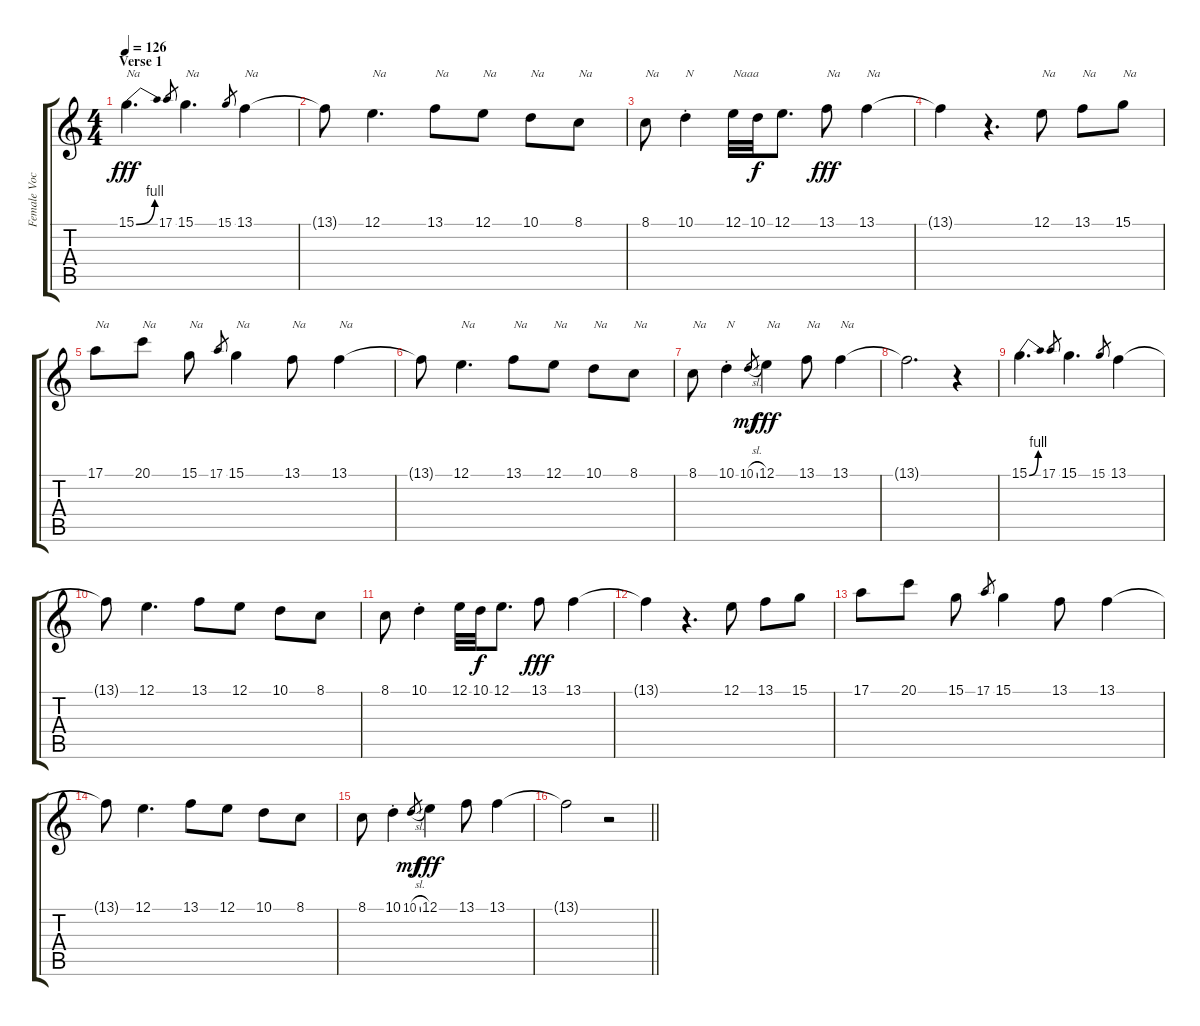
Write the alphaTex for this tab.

\track ("Female Vocals - Claudia" "Female Voc") {instrument voiceoohs}
\staff {score tabs}
\tuning (E4 B3 G3 D3 A2 E2) {hide}
\ts (4 4)
\section ("" "Verse 1")
\tempo 126
\clef g2
\ks c
15.1{be (bend 0 0 60 4)}.4{d txt "Na" dy fff} 17.1.8{gr} 15.1.4{d txt "Na"} 15.1.8{gr} 13.1.4{txt "Na"} |
13.1{t}.8 12.1.4{d txt "Na"} 13.1.8{txt "Na"} 12.1.8{txt "Na"} 10.1.8{txt "Na"} 8.1.8{txt "Na"} |
8.1.8{txt "Na"} 10.1{st}.4{txt "N"} 12.1.32{txt "Naaa"} 10.1.32{dy f} 12.1.8{d} 13.1.8{txt "Na" dy fff} 13.1.4{txt "Na"} |
13.1{t}.4 r.4{d} 12.1.8{txt "Na"} 13.1.8{txt "Na"} 15.1.8{txt "Na"} |
17.1.8{txt "Na"} 20.1.8{txt "Na"} 15.1.8{txt "Na"} 17.1.8{gr} 15.1.4{txt "Na"} 13.1.8{txt "Na"} 13.1.4{txt "Na"} |
13.1{t}.8 12.1.4{d txt "Na"} 13.1.8{txt "Na"} 12.1.8{txt "Na"} 10.1.8{txt "Na"} 8.1.8{txt "Na"} |
8.1.8{txt "Na"} 10.1{st}.4{txt "N"} 10.1{sl}.8{gr dy mf} 12.1.4{txt "Na" dy fff} 13.1.8{txt "Na"} 13.1.4{txt "Na"} |
13.1{t}.2{d} r.4 |
15.1{be (bend 0 0 60 4)}.4{d} 17.1.8{gr} 15.1.4{d} 15.1.8{gr} 13.1.4 |
13.1{t}.8 12.1.4{d} 13.1.8 12.1.8 10.1.8 8.1.8 |
8.1.8 10.1{st}.4 12.1.32 10.1.32{dy f} 12.1.8{d} 13.1.8{dy fff} 13.1.4 |
13.1{t}.4 r.4{d} 12.1.8 13.1.8 15.1.8 |
17.1.8 20.1.8 15.1.8 17.1.8{gr} 15.1.4 13.1.8 13.1.4 |
13.1{t}.8 12.1.4{d} 13.1.8 12.1.8 10.1.8 8.1.8 |
8.1.8 10.1{st}.4 10.1{sl}.8{gr dy mf} 12.1.4{dy fff} 13.1.8 13.1.4 |
\barLineRight lightlight
13.1{t}.2 r.2
